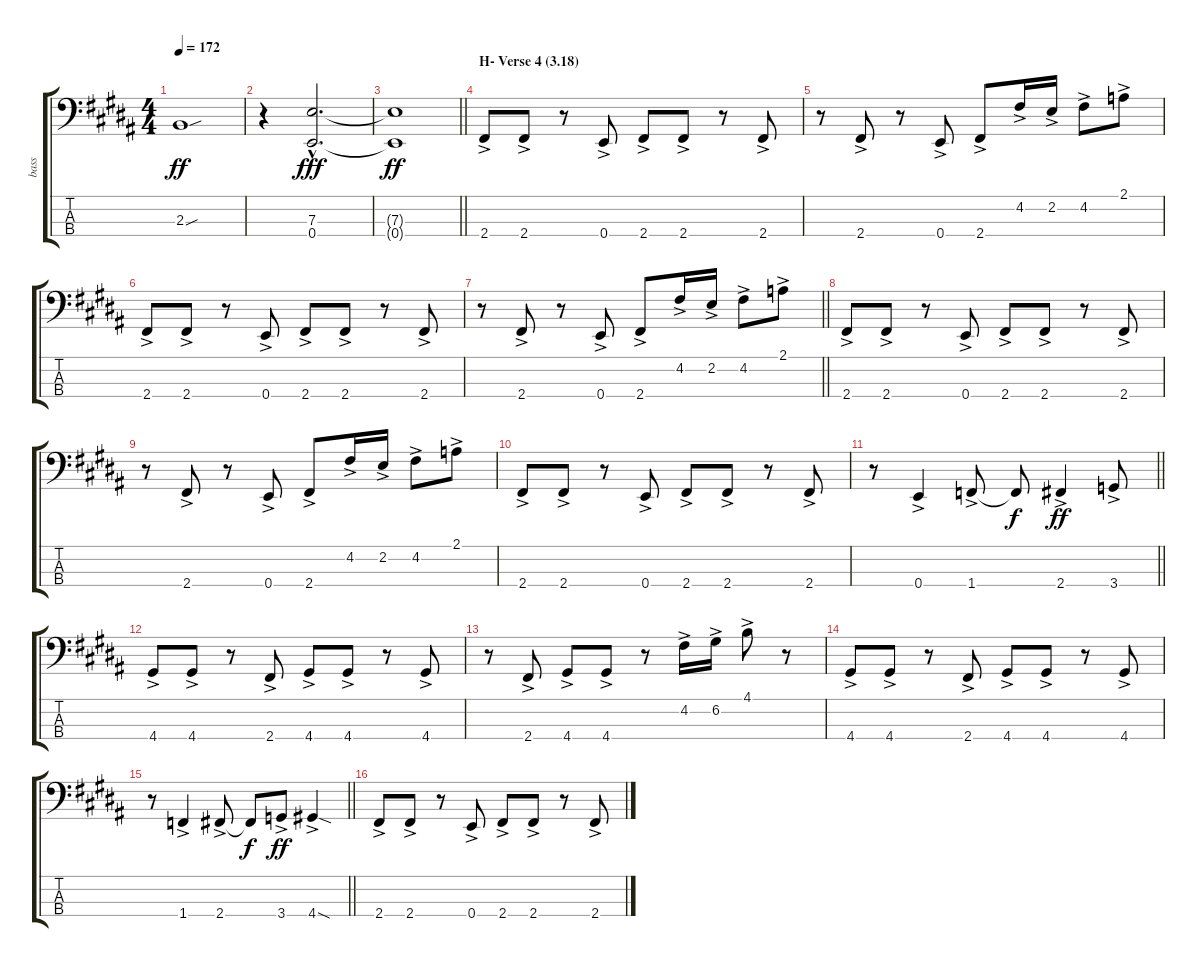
\track ("bass" "bass") {instrument electricbassfinger}
\staff {score tabs}
\tuning (G2 D2 A1 E1) {hide}
\ts (4 4)
\tempo 172
\clef f4
\ks g#minor
2.3{sou t}.1{dy ff} |
r.4 (7.3{hac} 0.4{hac}).2{d dy fff} |
\barLineRight lightlight
(7.3{t} 0.4{t}).1{dy ff} |
\section ("" "H- Verse 4 (3.18)")
\ks b
2.4{ac}.8 2.4{ac}.8 r.8 0.4{ac}.8 2.4{ac}.8 2.4{ac}.8 r.8 2.4{ac}.8 |
\ks g#minor
r.8 2.4{ac}.8 r.8 0.4{ac}.8 2.4{ac}.8 4.2{ac}.16 2.2{ac}.16 4.2{ac}.8 2.1{ac}.8 |
\ks b
2.4{ac}.8 2.4{ac}.8 r.8 0.4{ac}.8 2.4{ac}.8 2.4{ac}.8 r.8 2.4{ac}.8 |
\barLineRight lightlight
\ks g#minor
r.8 2.4{ac}.8 r.8 0.4{ac}.8 2.4{ac}.8 4.2{ac}.16 2.2{ac}.16 4.2{ac}.8 2.1{ac}.8 |
\ks b
2.4{ac}.8 2.4{ac}.8 r.8 0.4{ac}.8 2.4{ac}.8 2.4{ac}.8 r.8 2.4{ac}.8 |
\ks g#minor
r.8 2.4{ac}.8 r.8 0.4{ac}.8 2.4{ac}.8 4.2{ac}.16 2.2{ac}.16 4.2{ac}.8 2.1{ac}.8 |
\ks b
2.4{ac}.8 2.4{ac}.8 r.8 0.4{ac}.8 2.4{ac}.8 2.4{ac}.8 r.8 2.4{ac}.8 |
\barLineRight lightlight
\ks g#minor
r.8 0.4{ac}.4 1.4{ac}.8 1.4{t}.8{dy f} 2.4{ac}.4{dy ff} 3.4{ac}.8 |
\ks b
4.4{ac}.8 4.4{ac}.8 r.8 2.4{ac}.8 4.4{ac}.8 4.4{ac}.8 r.8 4.4{ac}.8 |
\ks g#minor
r.8 2.4{ac}.8 4.4{ac}.8 4.4{ac}.8 r.8 4.2{ac}.16 6.2{ac}.16 4.1{ac}.8 r.8 |
\ks b
4.4{ac}.8 4.4{ac}.8 r.8 2.4{ac}.8 4.4{ac}.8 4.4{ac}.8 r.8 4.4{ac}.8 |
\barLineRight lightlight
\ks g#minor
r.8 1.4{ac}.4 2.4{ac}.8 2.4{t}.8{dy f} 3.4{ac}.8{dy ff} 4.4{sod ac}.4 |
\ks b
2.4{ac}.8 2.4{ac}.8 r.8 0.4{ac}.8 2.4{ac}.8 2.4{ac}.8 r.8 2.4{ac}.8
